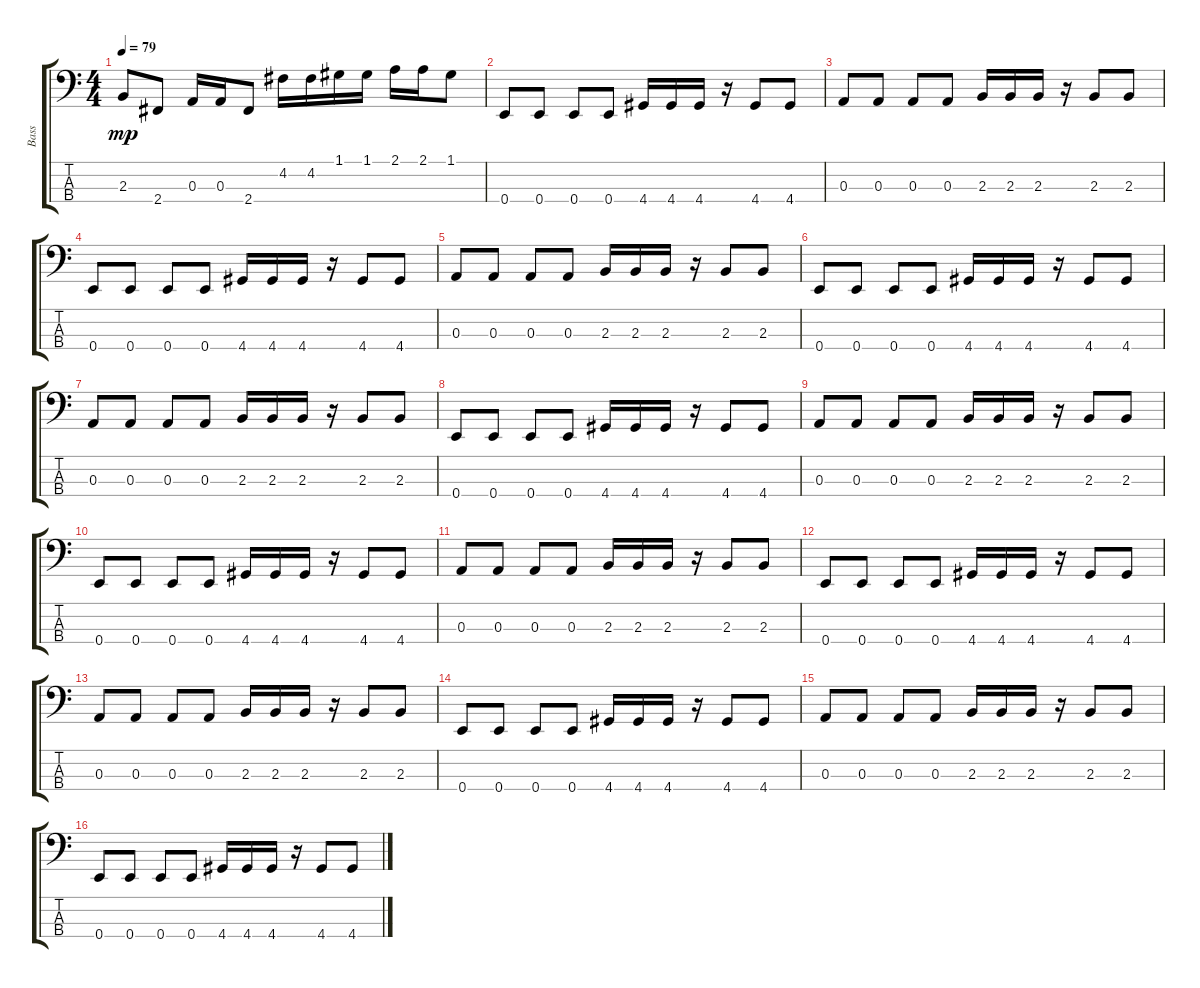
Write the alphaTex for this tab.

\track ("Bass" "Bass") {instrument electricbassfinger}
\staff {score tabs}
\tuning (G2 D2 A1 E1) {hide}
\ts (4 4)
\tempo 79
\clef f4
\ks c
2.3.8{dy mp} 2.4.8 0.3.16 0.3.16 2.4.8 4.2.16 4.2.16 1.1.16 1.1.16 2.1.16 2.1.16 1.1.8 |
0.4.8 0.4.8 0.4.8 0.4.8 4.4.16 4.4.16 4.4.16 r.16 4.4.8 4.4.8 |
0.3.8 0.3.8 0.3.8 0.3.8 2.3.16 2.3.16 2.3.16 r.16 2.3.8 2.3.8 |
0.4.8 0.4.8 0.4.8 0.4.8 4.4.16 4.4.16 4.4.16 r.16 4.4.8 4.4.8 |
0.3.8 0.3.8 0.3.8 0.3.8 2.3.16 2.3.16 2.3.16 r.16 2.3.8 2.3.8 |
0.4.8 0.4.8 0.4.8 0.4.8 4.4.16 4.4.16 4.4.16 r.16 4.4.8 4.4.8 |
0.3.8 0.3.8 0.3.8 0.3.8 2.3.16 2.3.16 2.3.16 r.16 2.3.8 2.3.8 |
0.4.8 0.4.8 0.4.8 0.4.8 4.4.16 4.4.16 4.4.16 r.16 4.4.8 4.4.8 |
0.3.8 0.3.8 0.3.8 0.3.8 2.3.16 2.3.16 2.3.16 r.16 2.3.8 2.3.8 |
0.4.8 0.4.8 0.4.8 0.4.8 4.4.16 4.4.16 4.4.16 r.16 4.4.8 4.4.8 |
0.3.8 0.3.8 0.3.8 0.3.8 2.3.16 2.3.16 2.3.16 r.16 2.3.8 2.3.8 |
0.4.8 0.4.8 0.4.8 0.4.8 4.4.16 4.4.16 4.4.16 r.16 4.4.8 4.4.8 |
0.3.8 0.3.8 0.3.8 0.3.8 2.3.16 2.3.16 2.3.16 r.16 2.3.8 2.3.8 |
0.4.8 0.4.8 0.4.8 0.4.8 4.4.16 4.4.16 4.4.16 r.16 4.4.8 4.4.8 |
0.3.8 0.3.8 0.3.8 0.3.8 2.3.16 2.3.16 2.3.16 r.16 2.3.8 2.3.8 |
0.4.8 0.4.8 0.4.8 0.4.8 4.4.16 4.4.16 4.4.16 r.16 4.4.8 4.4.8
